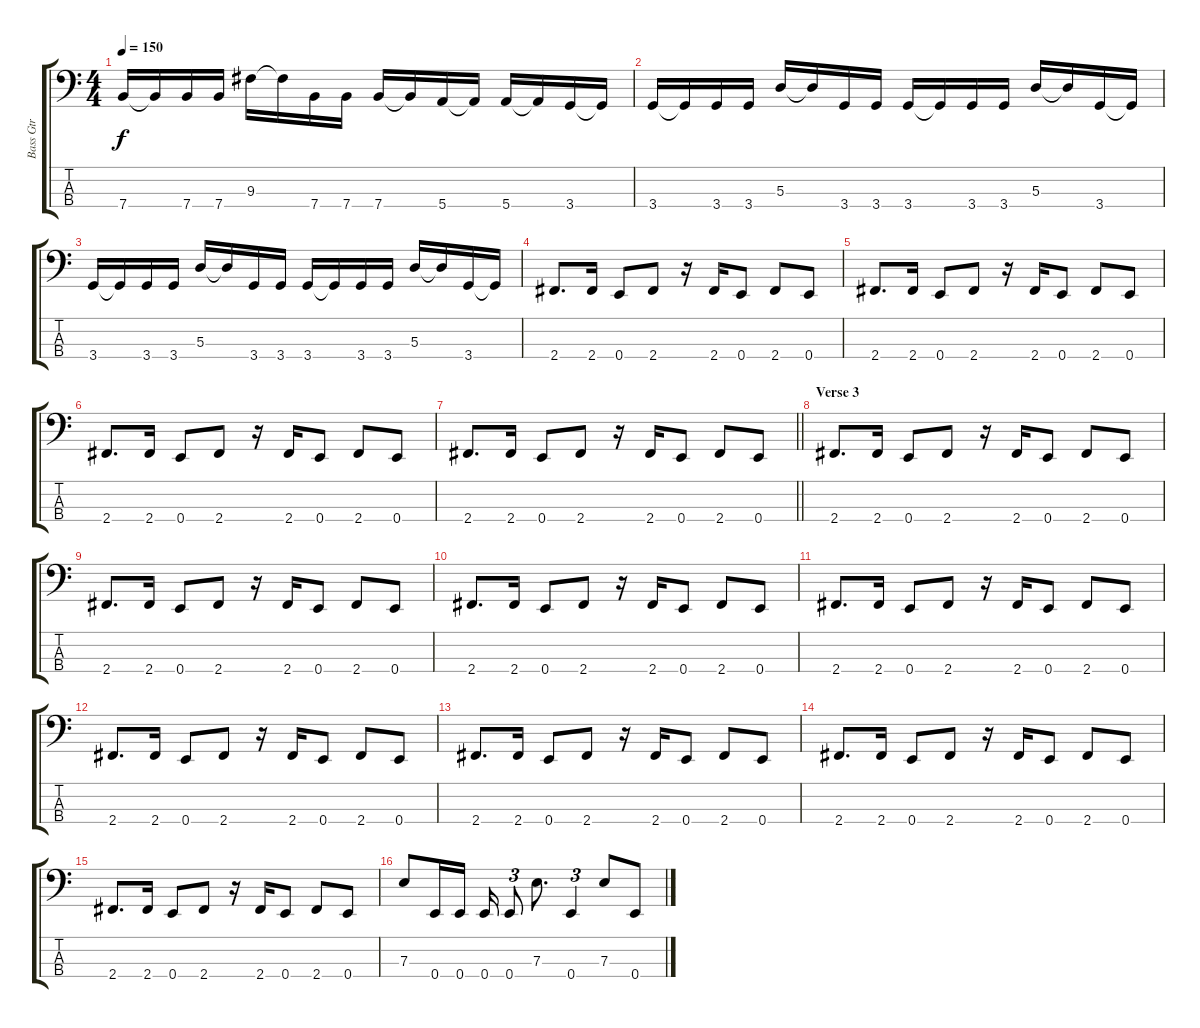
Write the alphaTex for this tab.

\track ("Bass Gtr" "Bass Gtr") {instrument electricbasspick}
\staff {score tabs}
\tuning (G2 D2 A1 E1) {hide}
\ts (4 4)
\tempo 150
\clef f4
\ks c
7.4.16{dy f} 7.4{t}.16 7.4.16 7.4.16 9.3.16 9.3{t}.16 7.4.16 7.4.16 7.4.16 7.4{t}.16 5.4.16 5.4{t}.16 5.4.16 5.4{t}.16 3.4.16 3.4{t}.16 |
3.4.16 3.4{t}.16 3.4.16 3.4.16 5.3.16 5.3{t}.16 3.4.16 3.4.16 3.4.16 3.4{t}.16 3.4.16 3.4.16 5.3.16 5.3{t}.16 3.4.16 3.4{t}.16 |
3.4.16 3.4{t}.16 3.4.16 3.4.16 5.3.16 5.3{t}.16 3.4.16 3.4.16 3.4.16 3.4{t}.16 3.4.16 3.4.16 5.3.16 5.3{t}.16 3.4.16 3.4{t}.16 |
2.4.8{d} 2.4.16 0.4.8 2.4.8 r.16 2.4.16 0.4.8 2.4.8 0.4.8 |
2.4.8{d} 2.4.16 0.4.8 2.4.8 r.16 2.4.16 0.4.8 2.4.8 0.4.8 |
2.4.8{d} 2.4.16 0.4.8 2.4.8 r.16 2.4.16 0.4.8 2.4.8 0.4.8 |
\barLineRight lightlight
2.4.8{d} 2.4.16 0.4.8 2.4.8 r.16 2.4.16 0.4.8 2.4.8 0.4.8 |
\section ("" "Verse 3")
2.4.8{d} 2.4.16 0.4.8 2.4.8 r.16 2.4.16 0.4.8 2.4.8 0.4.8 |
2.4.8{d} 2.4.16 0.4.8 2.4.8 r.16 2.4.16 0.4.8 2.4.8 0.4.8 |
2.4.8{d} 2.4.16 0.4.8 2.4.8 r.16 2.4.16 0.4.8 2.4.8 0.4.8 |
2.4.8{d} 2.4.16 0.4.8 2.4.8 r.16 2.4.16 0.4.8 2.4.8 0.4.8 |
2.4.8{d} 2.4.16 0.4.8 2.4.8 r.16 2.4.16 0.4.8 2.4.8 0.4.8 |
2.4.8{d} 2.4.16 0.4.8 2.4.8 r.16 2.4.16 0.4.8 2.4.8 0.4.8 |
2.4.8{d} 2.4.16 0.4.8 2.4.8 r.16 2.4.16 0.4.8 2.4.8 0.4.8 |
2.4.8{d} 2.4.16 0.4.8 2.4.8 r.16 2.4.16 0.4.8 2.4.8 0.4.8 |
7.3.8 0.4.16 0.4.16 0.4.16 0.4.8{tu (3 2)} 7.3.8{d} 0.4.4{tu (3 2)} 7.3.8 0.4.8
